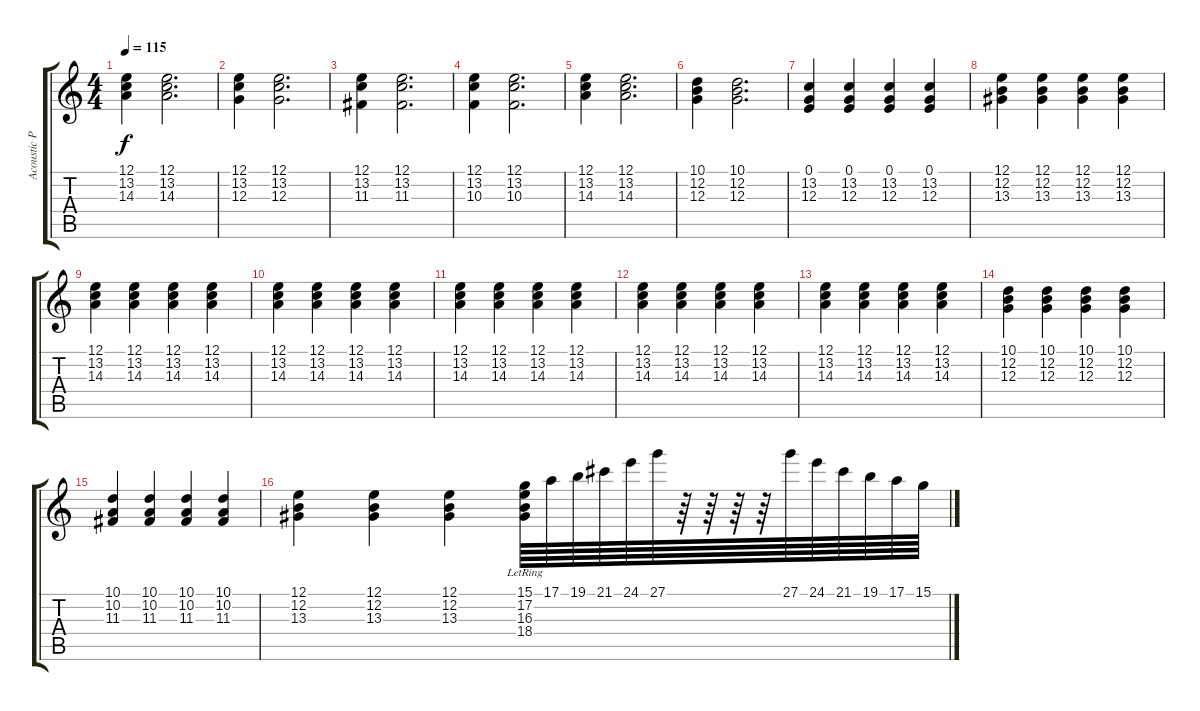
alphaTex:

\track ("Acoustic Piano" "Acoustic P") {instrument acousticgrandpiano}
\staff {score tabs}
\tuning (E4 B3 G3 D3 A2 E2) {hide}
\ts (4 4)
\tempo 115
\clef g2
\ks c
(12.1 13.2 14.3).4{dy f} (12.1 13.2 14.3).2{d} |
(12.1 13.2 12.3).4 (12.1 13.2 12.3).2{d} |
(12.1 13.2 11.3).4 (12.1 13.2 11.3).2{d} |
(12.1 13.2 10.3).4 (12.1 13.2 10.3).2{d} |
(12.1 13.2 14.3).4 (12.1 13.2 14.3).2{d} |
(10.1 12.2 12.3).4 (10.1 12.2 12.3).2{d} |
(0.1 13.2 12.3).4 (0.1 13.2 12.3).4 (0.1 13.2 12.3).4 (0.1 13.2 12.3).4 |
(12.1 12.2 13.3).4 (12.1 12.2 13.3).4 (12.1 12.2 13.3).4 (12.1 12.2 13.3).4 |
(12.1 13.2 14.3).4 (12.1 13.2 14.3).4 (12.1 13.2 14.3).4 (12.1 13.2 14.3).4 |
(12.1 13.2 14.3).4 (12.1 13.2 14.3).4 (12.1 13.2 14.3).4 (12.1 13.2 14.3).4 |
(12.1 13.2 14.3).4 (12.1 13.2 14.3).4 (12.1 13.2 14.3).4 (12.1 13.2 14.3).4 |
(12.1 13.2 14.3).4 (12.1 13.2 14.3).4 (12.1 13.2 14.3).4 (12.1 13.2 14.3).4 |
(12.1 13.2 14.3).4 (12.1 13.2 14.3).4 (12.1 13.2 14.3).4 (12.1 13.2 14.3).4 |
(10.1 12.2 12.3).4 (10.1 12.2 12.3).4 (10.1 12.2 12.3).4 (10.1 12.2 12.3).4 |
(10.1 10.2 11.3).4 (10.1 10.2 11.3).4 (10.1 10.2 11.3).4 (10.1 10.2 11.3).4 |
(12.1 12.2 13.3).4 (12.1 12.2 13.3).4 (12.1 12.2 13.3).4 (15.1 17.2{lr} 16.3{lr} 18.4{lr}).64 17.1.64 19.1.64 21.1.64 24.1.64 27.1.64 r.64 r.64 r.64 r.64 27.1.64 24.1.64 21.1.64 19.1.64 17.1.64 15.1.64
